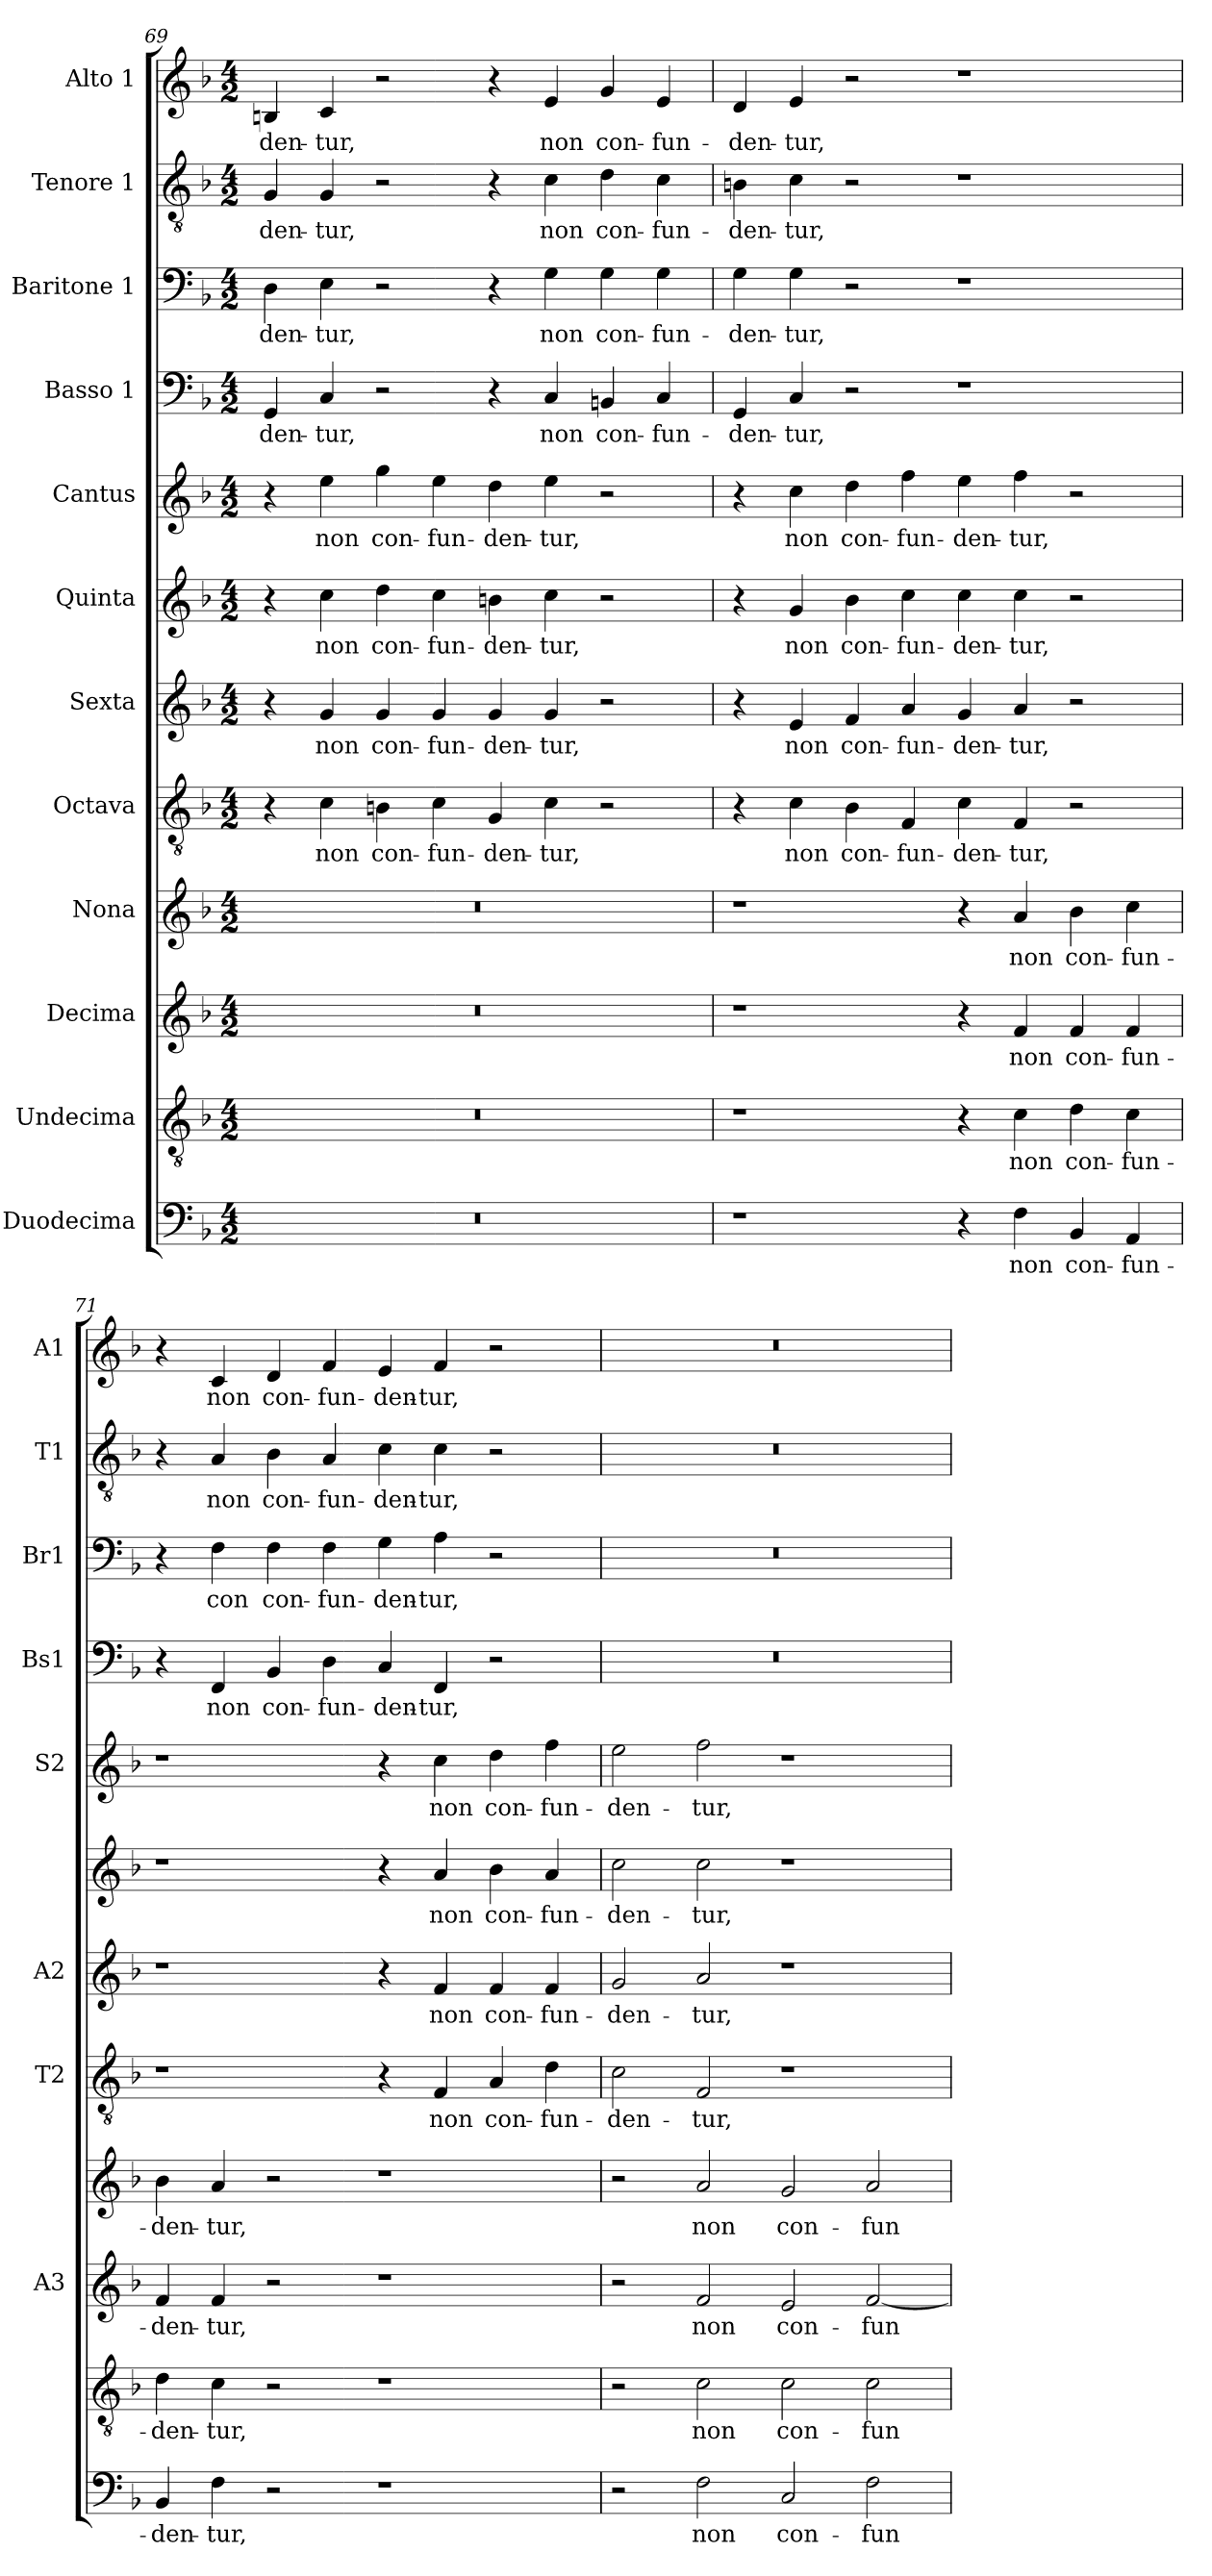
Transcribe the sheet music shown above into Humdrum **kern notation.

**kern	**text	**kern	**text	**kern	**text	**kern	**text	**kern	**text	**kern	**text	**kern	**text	**kern	**text	**kern	**text	**kern	**text	**kern	**text	**kern	**text
*part12	*part12	*part11	*part11	*part10	*part10	*part9	*part9	*part8	*part8	*part7	*part7	*part6	*part6	*part5	*part5	*part4	*part4	*part3	*part3	*part2	*part2	*part1	*part1
*staff12	*staff12	*staff11	*staff11	*staff10	*staff10	*staff9	*staff9	*staff8	*staff8	*staff7	*staff7	*staff6	*staff6	*staff5	*staff5	*staff4	*staff4	*staff3	*staff3	*staff2	*staff2	*staff1	*staff1
*I"Duodecima	*	*I"Undecima	*	*I"Decima	*	*I"Nona	*	*I"Octava	*	*I"Sexta	*	*I"Quinta	*	*I"Cantus	*	*I"Basso 1	*	*I"Baritone 1	*	*I"Tenore 1	*	*I"Alto 1	*
*	*	*	*	*I'A3	*	*	*	*I'T2	*	*I'A2	*	*	*	*I'S2	*	*I'Bs1	*	*I'Br1	*	*I'T1	*	*I'A1	*
!!LO:PB:g=z
*clefF4	*	*clefGv2	*	*clefG2	*	*clefG2	*	*clefGv2	*	*clefG2	*	*clefG2	*	*clefG2	*	*clefF4	*	*clefF4	*	*clefGv2	*	*clefG2	*
*k[b-]	*	*k[b-]	*	*k[b-]	*	*k[b-]	*	*k[b-]	*	*k[b-]	*	*k[b-]	*	*k[b-]	*	*k[b-]	*	*k[b-]	*	*k[b-]	*	*k[b-]	*
*F:	*	*F:	*	*F:	*	*F:	*	*F:	*	*F:	*	*F:	*	*F:	*	*F:	*	*F:	*	*F:	*	*F:	*
*M4/2	*	*M4/2	*	*M4/2	*	*M4/2	*	*M4/2	*	*M4/2	*	*M4/2	*	*M4/2	*	*M4/2	*	*M4/2	*	*M4/2	*	*M4/2	*
=69	=69	=69	=69	=69	=69	=69	=69	=69	=69	=69	=69	=69	=69	=69	=69	=69	=69	=69	=69	=69	=69	=69	=69
0r	.	0r	.	0r	.	0r	.	4r	.	4r	.	4r	.	4r	.	4GG/	-den-	4D\	-den-	4G/	-den-	4Bn/	-den-
.	.	.	.	.	.	.	.	4c\	non	4g/	non	4cc\	non	4ee\	non	4C/	-tur,	4E\	-tur,	4G/	-tur,	4c/	-tur,
.	.	.	.	.	.	.	.	4Bn\	con-	4g/	con-	4dd\	con-	4gg\	con-	2r	.	2r	.	2r	.	2r	.
.	.	.	.	.	.	.	.	4c\	-fun-	4g/	-fun-	4cc\	-fun-	4ee\	-fun-	.	.	.	.	.	.	.	.
.	.	.	.	.	.	.	.	4G/	-den-	4g/	-den-	4bn\	-den-	4dd\	-den-	4r	.	4r	.	4r	.	4r	.
.	.	.	.	.	.	.	.	4c\	-tur,	4g/	-tur,	4cc\	-tur,	4ee\	-tur,	4C/	non	4G\	non	4c\	non	4e/	non
.	.	.	.	.	.	.	.	2r	.	2r	.	2r	.	2r	.	4BBn/	con-	4G\	con-	4d\	con-	4g/	con-
.	.	.	.	.	.	.	.	.	.	.	.	.	.	.	.	4C/	-fun-	4G\	-fun-	4c\	-fun-	4e/	-fun-
=70	=70	=70	=70	=70	=70	=70	=70	=70	=70	=70	=70	=70	=70	=70	=70	=70	=70	=70	=70	=70	=70	=70	=70
1r	.	1r	.	1r	.	1r	.	4r	.	4r	.	4r	.	4r	.	4GG/	-den-	4G\	-den-	4Bn\	-den-	4d/	-den-
.	.	.	.	.	.	.	.	4c\	non	4e/	non	4g/	non	4cc\	non	4C/	-tur,	4G\	-tur,	4c\	-tur,	4e/	-tur,
.	.	.	.	.	.	.	.	4B-\	con-	4f/	con-	4b-\	con-	4dd\	con-	2r	.	2r	.	2r	.	2r	.
.	.	.	.	.	.	.	.	4F/	-fun-	4a/	-fun-	4cc\	-fun-	4ff\	-fun-	.	.	.	.	.	.	.	.
4r	.	4r	.	4r	.	4r	.	4c\	-den-	4g/	-den-	4cc\	-den-	4ee\	-den-	1r	.	1r	.	1r	.	1r	.
4F\	non	4c\	non	4f/	non	4a/	non	4F/	-tur,	4a/	-tur,	4cc\	-tur,	4ff\	-tur,	.	.	.	.	.	.	.	.
4BB-/	con-	4d\	con-	4f/	con-	4b-\	con-	2r	.	2r	.	2r	.	2r	.	.	.	.	.	.	.	.	.
4AA/	-fun-	4c\	-fun-	4f/	-fun-	4cc\	-fun-	.	.	.	.	.	.	.	.	.	.	.	.	.	.	.	.
=71	=71	=71	=71	=71	=71	=71	=71	=71	=71	=71	=71	=71	=71	=71	=71	=71	=71	=71	=71	=71	=71	=71	=71
4BB-/	-den-	4d\	-den-	4f/	-den-	4b-\	-den-	1r	.	1r	.	1r	.	1r	.	4r	.	4r	.	4r	.	4r	.
4F\	-tur,	4c\	-tur,	4f/	-tur,	4a/	-tur,	.	.	.	.	.	.	.	.	4FF/	non	4F\	con	4A/	non	4c/	non
2r	.	2r	.	2r	.	2r	.	.	.	.	.	.	.	.	.	4BB-/	con-	4F\	con-	4B-\	con-	4d/	con-
.	.	.	.	.	.	.	.	.	.	.	.	.	.	.	.	4D\	-fun-	4F\	-fun-	4A/	-fun-	4f/	-fun-
1r	.	1r	.	1r	.	1r	.	4r	.	4r	.	4r	.	4r	.	4C/	-den-	4G\	-den-	4c\	-den-	4e/	-den-
.	.	.	.	.	.	.	.	4F/	non	4f/	non	4a/	non	4cc\	non	4FF/	-tur,	4A\	-tur,	4c\	-tur,	4f/	-tur,
.	.	.	.	.	.	.	.	4A/	con-	4f/	con-	4b-\	con-	4dd\	con-	2r	.	2r	.	2r	.	2r	.
.	.	.	.	.	.	.	.	4d\	-fun-	4f/	-fun-	4a/	-fun-	4ff\	-fun-	.	.	.	.	.	.	.	.
!!LO:PB:g=z
=72	=72	=72	=72	=72	=72	=72	=72	=72	=72	=72	=72	=72	=72	=72	=72	=72	=72	=72	=72	=72	=72	=72	=72
2r	.	2r	.	2r	.	2r	.	2c\	-den-	2g/	-den-	2cc\	-den-	2ee\	-den-	0r	.	0r	.	0r	.	0r	.
2F\	non	2c\	non	2f/	non	2a/	non	2F/	-tur,	2a/	-tur,	2cc\	-tur,	2ff\	-tur,	.	.	.	.	.	.	.	.
2C/	con-	2c\	con-	2e/	con-	2g/	con-	1r	.	1r	.	1r	.	1r	.	.	.	.	.	.	.	.	.
2F\	-fun-	2c\	-fun-	[2f/	-fun-	2a/	-fun-	.	.	.	.	.	.	.	.	.	.	.	.	.	.	.	.
=	=	=	=	=	=	=	=	=	=	=	=	=	=	=	=	=	=	=	=	=	=	=	=
*-	*-	*-	*-	*-	*-	*-	*-	*-	*-	*-	*-	*-	*-	*-	*-	*-	*-	*-	*-	*-	*-	*-	*-
